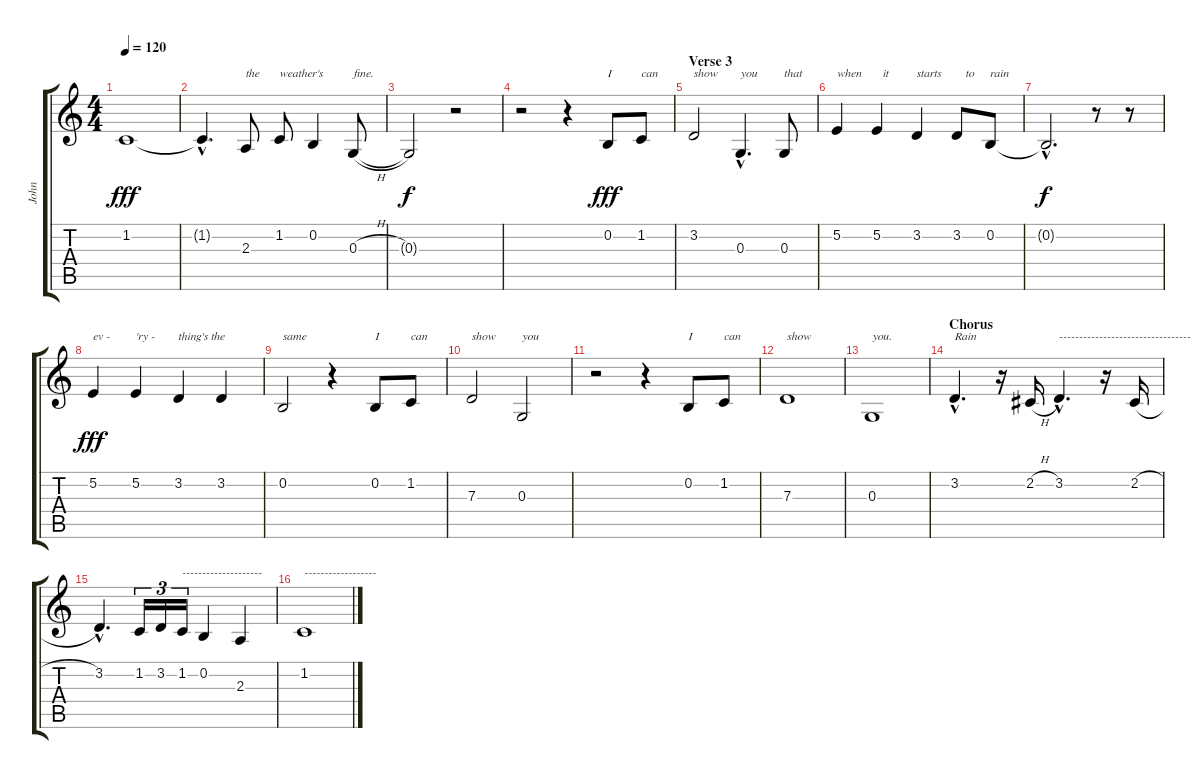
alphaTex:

\track ("John" "John") {instrument lead5charang}
\staff {score tabs}
\tuning (E4 B3 G3 D3 A2 E2) {hide}
\ts (4 4)
\tempo 120
\clef g2
\ks c
1.2.1{dy fff} |
1.2{hac t}.4{d} 2.3.8{txt "the"} 1.2.8{txt "weather's"} 0.2.4 0.3{h}.8{txt "fine."} |
0.3{t}.2{dy f} r.2 |
r.2 r.4 0.2.8{txt "I" dy fff} 1.2.8{txt "can"} |
\section ("" "Verse 3")
3.2.2{txt "show"} 0.3{hac}.4{d txt "you"} 0.3.8{txt "that"} |
5.2.4{txt "when"} 5.2.4{txt "  it"} 3.2.4{txt "starts"} 3.2.8{txt "   to"} 0.2.8{txt "rain"} |
0.2{hac t}.2{d txt " " dy f} r.8 r.8{txt " "} |
5.2.4{txt "ev -" dy fff} 5.2.4{txt "'ry -"} 3.2.4{txt "thing's the"} 3.2.4{txt " "} |
0.2.2{txt "same"} r.4 0.2.8{txt "I"} 1.2.8{txt "can"} |
7.3.2{txt "show"} 0.3.2{txt "you"} |
r.2 r.4 0.2.8{txt "I"} 1.2.8{txt "can"} |
7.3.1{txt "show"} |
0.3.1{txt "you."} |
\section ("" "Chorus")
3.2{hac}.4{d txt "Rain"} r.16 2.2{h}.16 3.2{hac}.4{d txt "---------------------------------"} r.16 2.2{h}.16 |
3.2{hac}.4{d} 1.2.16{tu (3 2)} 3.2.16{tu (3 2)} 1.2.16{tu (3 2) txt "--------------------"} 0.2.4 2.3.4 |
1.2.1{txt "------------------"}
